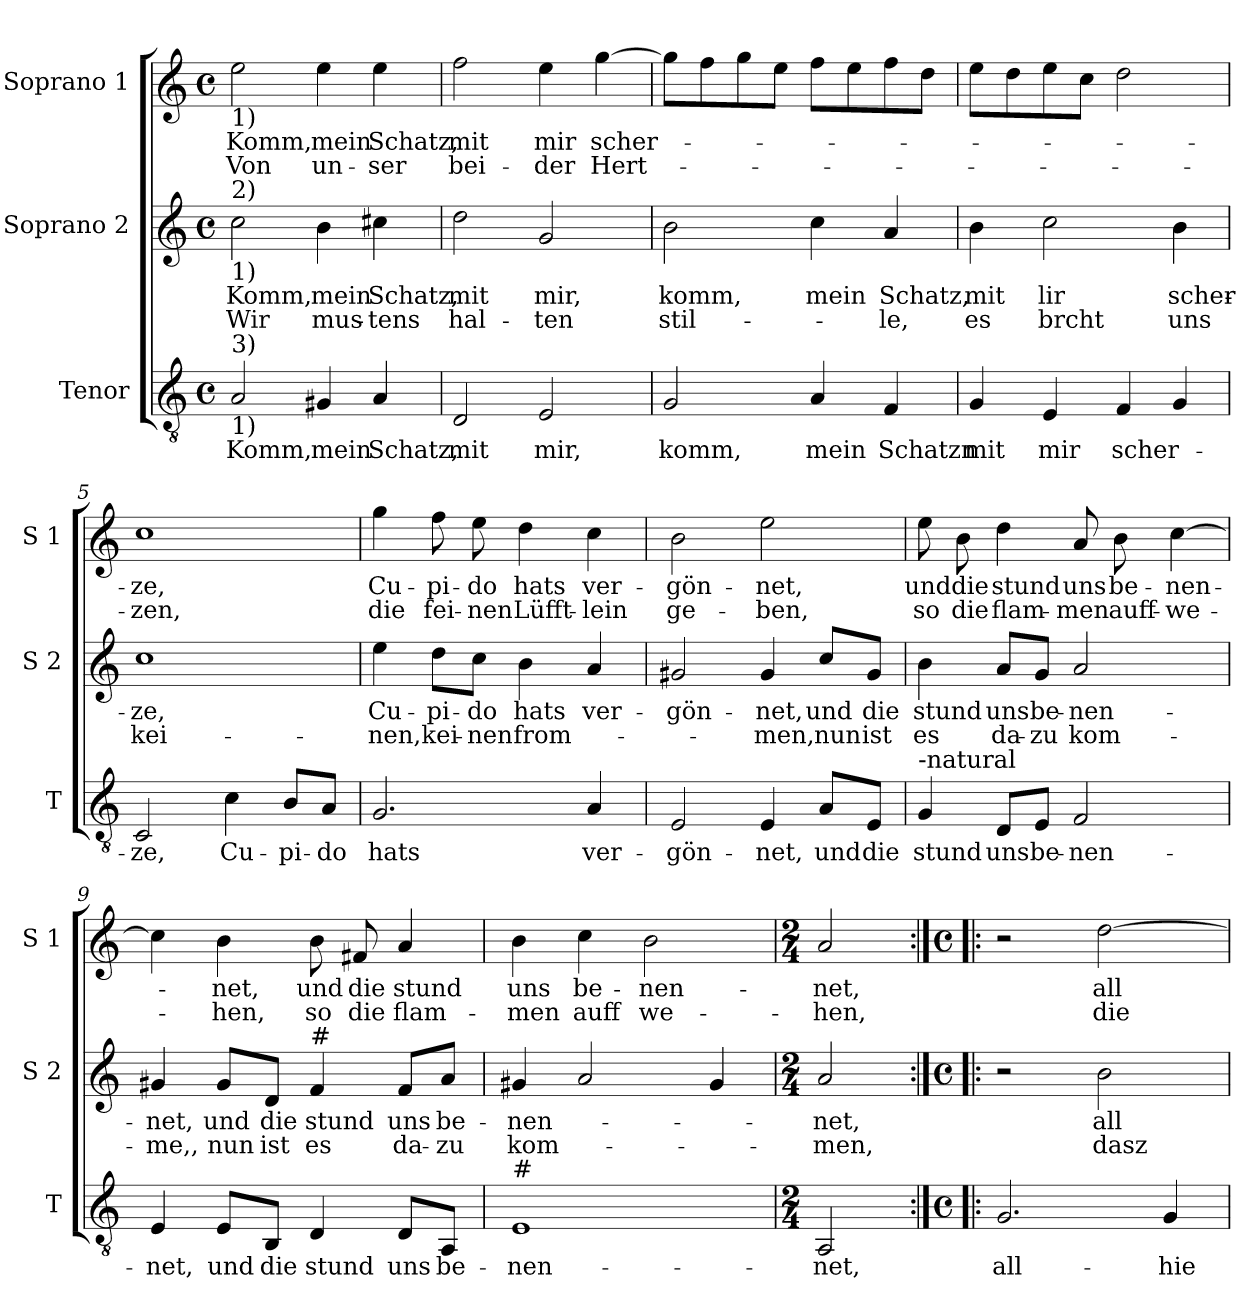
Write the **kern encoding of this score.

**kern	**text	**kern	**text	**text	**kern	**text	**text
*part3	*part3	*part2	*part2	*part2	*part1	*part1	*part1
*staff3	*staff3	*staff2	*staff2	*staff2	*staff1	*staff1	*staff1
*I"Tenor	*	*I"Soprano 2	*	*	*I"Soprano 1	*	*
*I'T	*	*I'S 2	*	*	*I'S 1	*	*
*clefGv2	*	*clefG2	*	*	*clefG2	*	*
*k[]	*	*k[]	*	*	*k[]	*	*
*C:	*	*C:	*	*	*C:	*	*
*M4/4	*	*M4/4	*	*	*M4/4	*	*
*met(c)	*	*met(c)	*	*	*met(c)	*	*
=1	=1	=1	=1	=1	=1	=1	=1
!	!	!	!	!	!LO:TX:b:t=1)	!	!
!	!	!LO:TX:a:t=2)	!	!	!	!	!
!	!	!LO:TX:b:t=1)	!	!	!	!	!
!LO:TX:a:t=3)	!	!	!	!	!	!	!
!LO:TX:b:t=1)	!	!	!	!	!	!	!
!	!LO:LY:b	!	!LO:LY:b	!LO:LY:b	!	!LO:LY:b	!LO:LY:b
2A/	Komm,	2cc\	Komm,	Wir	2ee\	Komm,	Von
!	!LO:LY:b	!	!LO:LY:b	!LO:LY:b	!	!LO:LY:b	!LO:LY:b
4G#X/	mein	4b\	mein	mus-	4ee\	mein	un-
!	!LO:LY:b	!	!LO:LY:b	!LO:LY:b	!	!LO:LY:b	!LO:LY:b
4A/	Schatz,	4cc#X\	Schatz,	-tens	4ee\	Schatz,	-ser
=2	=2	=2	=2	=2	=2	=2	=2
!	!LO:LY:b	!	!LO:LY:b	!LO:LY:b	!	!LO:LY:b	!LO:LY:b
2D/	mit	2dd\	mit	hal-	2ff\	mit	bei-
!	!LO:LY:b	!	!LO:LY:b	!LO:LY:b	!	!LO:LY:b	!LO:LY:b
2E/	mir,	2g/	mir,	-ten	4ee\	mir	-der
!	!	!	!	!	!	!LO:LY:b	!LO:LY:b
.	.	.	.	.	[4gg\	scher-	Hert-
=3	=3	=3	=3	=3	=3	=3	=3
!	!LO:LY:b	!	!LO:LY:b	!LO:LY:b	!	!	!
2G/	komm,	2b\	komm,	stil-	8gg\L]	.	.
.	.	.	.	.	8ff\	.	.
.	.	.	.	.	8gg\	.	.
.	.	.	.	.	8ee\J	.	.
!	!LO:LY:b	!	!LO:LY:b	!	!	!	!
4A/	mein	4cc\	mein	.	8ff\L	.	.
.	.	.	.	.	8ee\	.	.
!	!LO:LY:b	!	!LO:LY:b	!LO:LY:b	!	!	!
4F/	Schatzn	4a/	Schatz,	-le,	8ff\	.	.
.	.	.	.	.	8dd\J	.	.
=4	=4	=4	=4	=4	=4	=4	=4
!	!LO:LY:b	!	!LO:LY:b	!LO:LY:b	!	!	!
4G/	mit	4b\	mit	es	8ee\L	.	.
.	.	.	.	.	8dd\	.	.
!	!LO:LY:b	!	!LO:LY:b	!LO:LY:b	!	!	!
4E/	mir	2cc\	lir	brcht	8ee\	.	.
.	.	.	.	.	8cc\J	.	.
!	!LO:LY:b	!	!	!	!	!	!
4F/	scher-	.	.	.	2dd\	.	.
!	!	!	!LO:LY:b	!LO:LY:b	!	!	!
4G/	.	4b\	scher-	uns	.	.	.
!!LO:LB:g=z
=5	=5	=5	=5	=5	=5	=5	=5
!	!LO:LY:b	!	!LO:LY:b	!LO:LY:b	!	!LO:LY:b	!LO:LY:b
2C/	-ze,	1cc	-ze,	kei-	1cc	-ze,	-zen,
!	!LO:LY:b	!	!	!	!	!	!
4c\	Cu-	.	.	.	.	.	.
!	!LO:LY:b	!	!	!	!	!	!
8B/L	-pi-	.	.	.	.	.	.
!	!LO:LY:b	!	!	!	!	!	!
8A/J	-do	.	.	.	.	.	.
=6	=6	=6	=6	=6	=6	=6	=6
!	!LO:LY:b	!	!LO:LY:b	!LO:LY:b	!	!LO:LY:b	!LO:LY:b
2.G/	hats	4ee\	Cu-	-nen,	4gg\	Cu-	die
!	!	!	!LO:LY:b	!LO:LY:b	!	!LO:LY:b	!LO:LY:b
.	.	8dd\L	-pi-	kei-	8ff\	-pi-	fei-
!	!	!	!LO:LY:b	!LO:LY:b	!	!LO:LY:b	!LO:LY:b
.	.	8cc\J	-do	-nen	8ee\	-do	-nen
!	!	!	!LO:LY:b	!LO:LY:b	!	!LO:LY:b	!LO:LY:b
.	.	4b\	hats	from-	4dd\	hats	Lüfft-
!	!LO:LY:b	!	!LO:LY:b	!	!	!LO:LY:b	!LO:LY:b
4A/	ver-	4a/	ver-	.	4cc\	ver-	-lein
=7	=7	=7	=7	=7	=7	=7	=7
!	!LO:LY:b	!	!LO:LY:b	!	!	!LO:LY:b	!LO:LY:b
2E/	-gön-	2g#X/	-gön-	.	2b\	-gön-	ge-
!	!LO:LY:b	!	!LO:LY:b	!LO:LY:b	!	!LO:LY:b	!LO:LY:b
4E/	-net,	4g#/	-net,	-men,	2ee\	-net,	-ben,
!	!LO:LY:b	!	!LO:LY:b	!LO:LY:b	!	!	!
8A/L	und	8cc/L	und	nun	.	.	.
!	!LO:LY:b	!	!LO:LY:b	!LO:LY:b	!	!	!
8E/J	die	8g#/J	die	ist	.	.	.
=8	=8	=8	=8	=8	=8	=8	=8
!LO:TX:a:t=-natural	!	!	!	!	!	!	!
!	!LO:LY:b	!	!LO:LY:b	!LO:LY:b	!	!LO:LY:b	!LO:LY:b
4G/	stund	4b\	stund	es	8ee\	und	so
!	!	!	!	!	!	!LO:LY:b	!LO:LY:b
.	.	.	.	.	8b\	die	die
!	!LO:LY:b	!	!LO:LY:b	!LO:LY:b	!	!LO:LY:b	!LO:LY:b
8D/L	uns	8a/L	uns	da-	4dd\	stund	flam-
!	!LO:LY:b	!	!LO:LY:b	!LO:LY:b	!	!	!
8E/J	be-	8g/J	be-	-zu	.	.	.
!	!LO:LY:b	!	!LO:LY:b	!LO:LY:b	!	!LO:LY:b	!LO:LY:b
2F/	-nen-	2a/	-nen-	kom-	8a/	uns	-men
!	!	!	!	!	!	!LO:LY:b	!LO:LY:b
.	.	.	.	.	8b\	be-	auff-
!	!	!	!	!	!	!LO:LY:b	!LO:LY:b
.	.	.	.	.	[4cc\	-nen-	-we-
!!LO:LB:g=z
=9	=9	=9	=9	=9	=9	=9	=9
!	!LO:LY:b	!	!LO:LY:b	!LO:LY:b	!	!	!
4E/	-net,	4g#X/	-net,	-me,,	4cc\]	.	.
!	!LO:LY:b	!	!LO:LY:b	!LO:LY:b	!	!LO:LY:b	!LO:LY:b
8E/L	und	8g#/L	und	nun	4b\	-net,	-hen,
!	!LO:LY:b	!	!LO:LY:b	!LO:LY:b	!	!	!
8BB/J	die	8d/J	die	ist	.	.	.
!	!	!LO:TX:a:t=#	!	!	!	!	!
!	!LO:LY:b	!	!LO:LY:b	!LO:LY:b	!	!LO:LY:b	!LO:LY:b
4D/	stund	4f/	stund	es	8b\	und	so
!	!	!	!	!	!	!LO:LY:b	!LO:LY:b
.	.	.	.	.	8f#X/	die	die
!	!LO:LY:b	!	!LO:LY:b	!LO:LY:b	!	!LO:LY:b	!LO:LY:b
8D/L	uns	8f/L	uns	da-	4a/	stund	flam-
!	!LO:LY:b	!	!LO:LY:b	!LO:LY:b	!	!	!
8AA/J	be-	8a/J	be-	-zu	.	.	.
=10	=10	=10	=10	=10	=10	=10	=10
!LO:TX:a:t=#	!	!	!	!	!	!	!
!	!LO:LY:b	!	!LO:LY:b	!LO:LY:b	!	!LO:LY:b	!LO:LY:b
1E	-nen-	4g#X/	-nen-	kom-	4b\	uns	-men
!	!	!	!	!	!	!LO:LY:b	!LO:LY:b
.	.	2a/	.	.	4cc\	be-	auff
!	!	!	!	!	!	!LO:LY:b	!LO:LY:b
.	.	.	.	.	2b\	-nen-	we-
.	.	4g#/	.	.	.	.	.
=11	=11	=11	=11	=11	=11	=11	=11
*M2/4	*	*M2/4	*	*	*M2/4	*	*
!	!LO:LY:b	!	!LO:LY:b	!LO:LY:b	!	!LO:LY:b	!LO:LY:b
2AA/	-net,	2a/	-net,	-men,	2a/	-net,	-hen,
=12:|!|:	=12:|!|:	=12:|!|:	=12:|!|:	=12:|!|:	=12:|!|:	=12:|!|:	=12:|!|:
*M4/4	*	*M4/4	*	*	*M4/4	*	*
*met(c)	*	*met(c)	*	*	*met(c)	*	*
!	!LO:LY:b	!	!	!	!	!	!
2.G/	all-	2r	.	.	2r	.	.
!	!	!	!LO:LY:b	!LO:LY:b	!	!LO:LY:b	!LO:LY:b
.	.	2b\	all-	dasz	[2dd\	all-	die
!	!LO:LY:b	!	!	!	!	!	!
4G/	-hie	.	.	.	.	.	.
=	=	=	=	=	=	=	=
*-	*-	*-	*-	*-	*-	*-	*-
